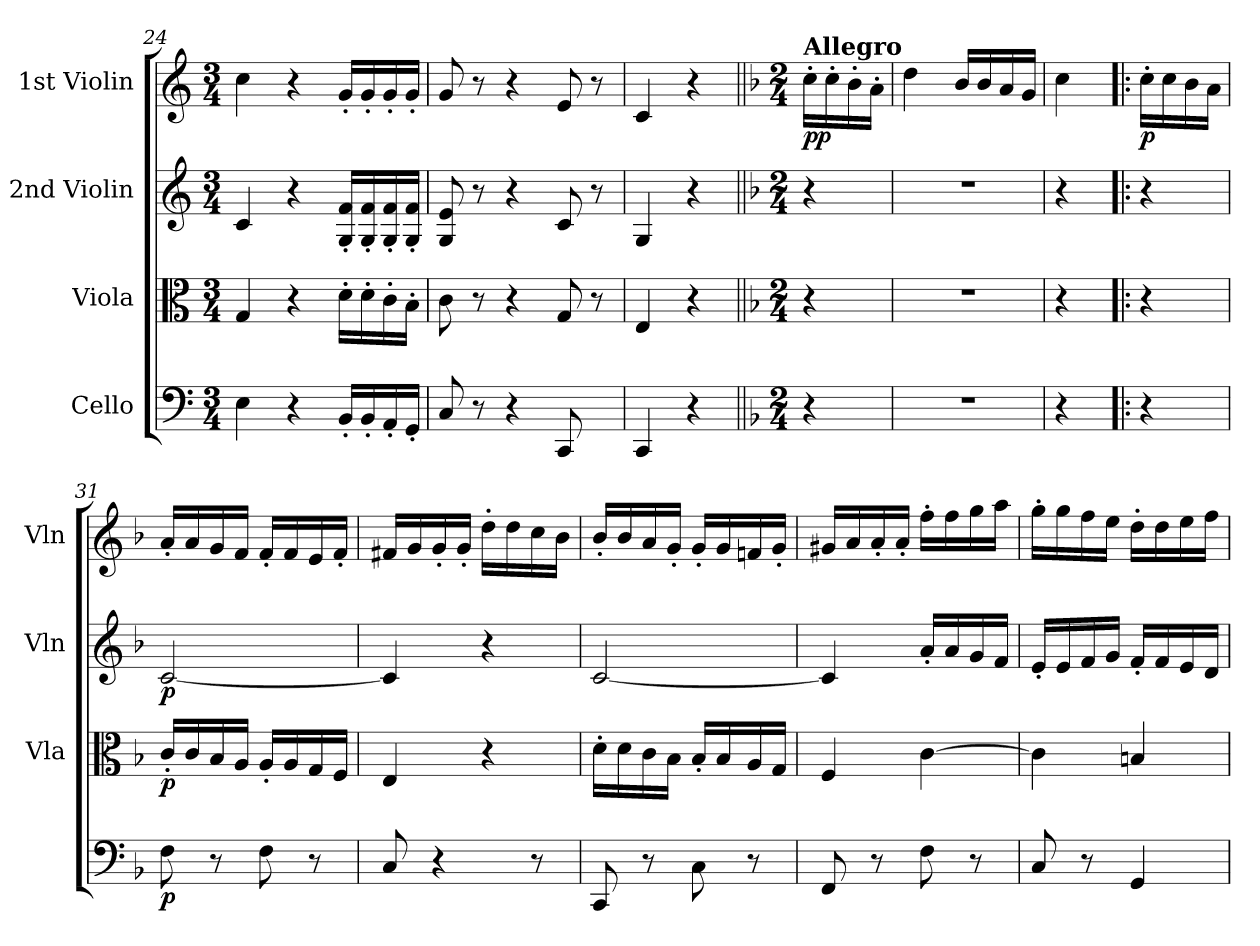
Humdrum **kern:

**kern	**dynam	**kern	**dynam	**kern	**dynam	**kern	**dynam
*part4	*part4	*part3	*part3	*part2	*part2	*part1	*part1
*staff4	*staff4	*staff3	*staff3	*staff2	*staff2	*staff1	*staff1
*I"Cello	*	*I"Viola	*	*I"2nd Violin	*	*I"1st Violin	*
*	*	*I'Vla	*	*I'Vln	*	*I'Vln	*
!!LO:PB:g=z
*clefF4	*	*clefC3	*	*clefG2	*	*clefG2	*
*k[]	*	*k[]	*	*k[]	*	*k[]	*
*M3/4	*	*M3/4	*	*M3/4	*	*M3/4	*
=24	=24	=24	=24	=24	=24	=24	=24
4E\	.	4G/	.	4c/	.	4cc\	.
4r	.	4r	.	4r	.	4r	.
16BB'/LL	.	16d'\LL	.	16G/' 16f/'LL	.	16g'/LL	.
16BB'/	.	16d'\	.	16G/' 16f/'	.	16g'/	.
16AA'/	.	16c'\	.	16G/' 16f/'	.	16g'/	.
16GG'/JJ	.	16B'\JJ	.	16G/' 16f/'JJ	.	16g'/JJ	.
=25	=25	=25	=25	=25	=25	=25	=25
8C/	.	8c\	.	8G/ 8e/	.	8g/	.
8r	.	8r	.	8r	.	8r	.
4r	.	4r	.	4r	.	4r	.
8CC/	.	8G/	.	8c/	.	8e/	.
8ryy	.	8r	.	8r	.	8r	.
=26	=26	=26	=26	=26	=26	=26	=26
4CC/	.	4E/	.	4G/	.	4c/	.
4r	.	4r	.	4r	.	4r	.
=27||	=27||	=27||	=27||	=27||	=27||	=27||	=27||
*k[b-]	*	*k[b-]	*	*k[b-]	*	*k[b-]	*
*F:	*	*F:	*	*F:	*	*F:	*
*M2/4	*	*M2/4	*	*M2/4	*	*M2/4	*
!	!	!	!	!	!	!LO:TX:a:B:t=Allegro	!
!	!	!	!	!	!	!	!LO:DY:b
4r	.	4r	.	4r	.	16cc'\LL	pp
.	.	.	.	.	.	16cc'\	.
.	.	.	.	.	.	16b-'\	.
.	.	.	.	.	.	16a'\JJ	.
=28	=28	=28	=28	=28	=28	=28	=28
2r	.	2r	.	2r	.	4dd\	.
.	.	.	.	.	.	16b-/LL	.
.	.	.	.	.	.	16b-/	.
.	.	.	.	.	.	16a/	.
.	.	.	.	.	.	16g/JJ	.
!!LO:LB:g=z
=29	=29	=29	=29	=29	=29	=29	=29
4r	.	4r	.	4r	.	4cc\	.
=30!|:	=30!|:	=30!|:	=30!|:	=30!|:	=30!|:	=30!|:	=30!|:
!	!	!	!	!	!	!	!LO:DY:b
4r	.	4r	.	4r	.	16cc'\LL	p
.	.	.	.	.	.	16cc\	.
.	.	.	.	.	.	16b-\	.
.	.	.	.	.	.	16a\JJ	.
=31	=31	=31	=31	=31	=31	=31	=31
!	!LO:DY:b	!	!LO:DY:b	!	!LO:DY:b	!	!
8F\	p	16c'/LL	p	[2c/	p	16a'/LL	.
.	.	16c/	.	.	.	16a/	.
8r	.	16B-/	.	.	.	16g/	.
.	.	16A/JJ	.	.	.	16f/JJ	.
8F\	.	16A'/LL	.	.	.	16f'/LL	.
.	.	16A/	.	.	.	16f/	.
8r	.	16G/	.	.	.	16e/	.
.	.	16F/JJ	.	.	.	16f'/JJ	.
=32	=32	=32	=32	=32	=32	=32	=32
8C/	.	4E/	.	4c/]	.	16f#X/LL	.
.	.	.	.	.	.	16g/	.
4r	.	.	.	.	.	16g'/	.
.	.	.	.	.	.	16g'/JJ	.
.	.	4r	.	4r	.	16dd'\LL	.
.	.	.	.	.	.	16dd\	.
8r	.	.	.	.	.	16cc\	.
.	.	.	.	.	.	16b-\JJ	.
=33	=33	=33	=33	=33	=33	=33	=33
8CC/	.	16d'\LL	.	[2c/	.	16b-'/LL	.
.	.	16d\	.	.	.	16b-/	.
8r	.	16c\	.	.	.	16a/	.
.	.	16B-\JJ	.	.	.	16g'/JJ	.
8C\	.	16B-'/LL	.	.	.	16g'/LL	.
.	.	16B-/	.	.	.	16g/	.
8r	.	16A/	.	.	.	16fn/	.
.	.	16G/JJ	.	.	.	16g'/JJ	.
!!LO:PB:g=z
=34	=34	=34	=34	=34	=34	=34	=34
8FF/	.	4F/	.	4c/]	.	16g#X/LL	.
.	.	.	.	.	.	16a/	.
8r	.	.	.	.	.	16a'/	.
.	.	.	.	.	.	16a'/JJ	.
8F\	.	[4c\	.	16a'/LL	.	16ff'\LL	.
.	.	.	.	16a/	.	16ff\	.
8r	.	.	.	16g/	.	16gg\	.
.	.	.	.	16f/JJ	.	16aa\JJ	.
=35	=35	=35	=35	=35	=35	=35	=35
8C/	.	4c\]	.	16e'/LL	.	16gg'\LL	.
.	.	.	.	16e/	.	16gg\	.
8r	.	.	.	16f/	.	16ff\	.
.	.	.	.	16g/JJ	.	16ee\JJ	.
4GG/	.	4Bn/	.	16f'/LL	.	16dd'\LL	.
.	.	.	.	16f/	.	16dd\	.
.	.	.	.	16e/	.	16ee\	.
.	.	.	.	16d/JJ	.	16ff\JJ	.
=	=	=	=	=	=	=	=
*-	*-	*-	*-	*-	*-	*-	*-
